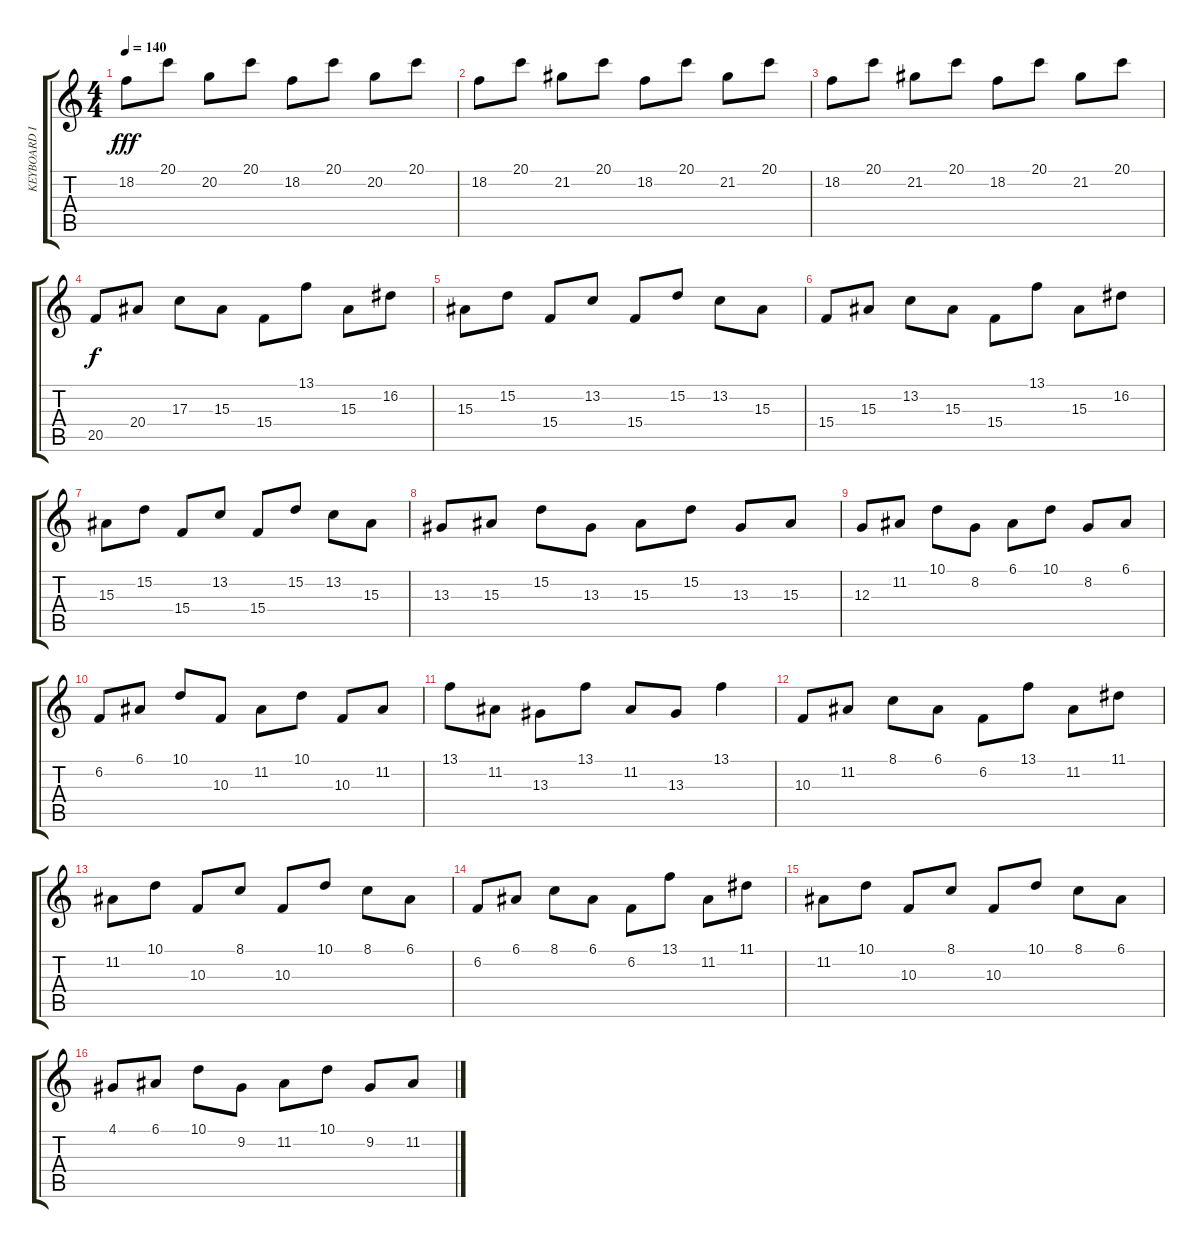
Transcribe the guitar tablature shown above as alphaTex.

\track ("KEYBOARD I" "KEYBOARD I") {instrument stringensemble1}
\staff {score tabs}
\tuning (E4 B3 G3 D3 A2 E2) {hide}
\ts (4 4)
\tempo 140
\clef g2
\ks c
18.2.8{dy fff} 20.1.8 20.2.8 20.1.8 18.2.8 20.1.8 20.2.8 20.1.8 |
18.2.8 20.1.8 21.2.8 20.1.8 18.2.8 20.1.8 21.2.8 20.1.8 |
18.2.8 20.1.8 21.2.8 20.1.8 18.2.8 20.1.8 21.2.8 20.1.8 |
20.5.8{dy f instrument pad7halo} 20.4.8 17.3.8 15.3.8 15.4.8 13.1.8 15.3.8 16.2.8 |
15.3.8 15.2.8 15.4.8 13.2.8 15.4.8 15.2.8 13.2.8 15.3.8 |
15.4.8 15.3.8 13.2.8 15.3.8 15.4.8 13.1.8 15.3.8 16.2.8 |
15.3.8 15.2.8 15.4.8 13.2.8 15.4.8 15.2.8 13.2.8 15.3.8 |
13.3.8 15.3.8 15.2.8 13.3.8 15.3.8 15.2.8 13.3.8 15.3.8 |
12.3.8 11.2.8 10.1.8 8.2.8 6.1.8 10.1.8 8.2.8 6.1.8 |
6.2.8 6.1.8 10.1.8 10.3.8 11.2.8 10.1.8 10.3.8 11.2.8 |
13.1.8 11.2.8 13.3.8 13.1.8 11.2.8 13.3.8 13.1.4 |
10.3.8 11.2.8 8.1.8 6.1.8 6.2.8 13.1.8 11.2.8 11.1.8 |
11.2.8 10.1.8 10.3.8 8.1.8 10.3.8 10.1.8 8.1.8 6.1.8 |
6.2.8 6.1.8 8.1.8 6.1.8 6.2.8 13.1.8 11.2.8 11.1.8 |
11.2.8 10.1.8 10.3.8 8.1.8 10.3.8 10.1.8 8.1.8 6.1.8 |
4.1.8 6.1.8 10.1.8 9.2.8 11.2.8 10.1.8 9.2.8 11.2.8
